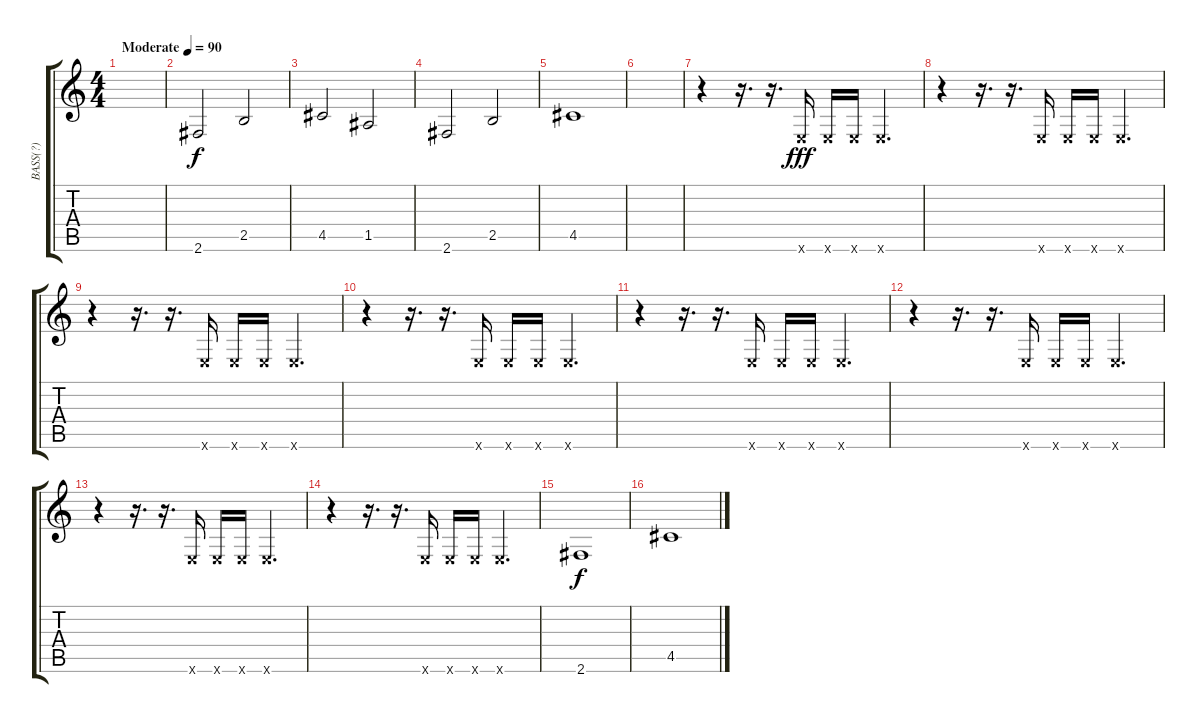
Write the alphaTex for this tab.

\track ("BASS(?)" "BASS(?)") {instrument acousticbass}
\staff {score tabs}
\tuning (E4 B3 G3 D3 A2 E2) {hide}
\ts (4 4)
\tempo (90 "Moderate")
\clef g2
\ks c
|
2.6.2 2.5.2 |
4.5.2 1.5.2 |
2.6.2 2.5.2 |
4.5.1 |
|
r.4 r.16{d} r.16{d} 0.6{x}.16{dy fff} 0.6{x}.16 0.6{x}.16 0.6{x}.4{d} |
r.4 r.16{d} r.16{d} 0.6{x}.16 0.6{x}.16 0.6{x}.16 0.6{x}.4{d} |
r.4 r.16{d} r.16{d} 0.6{x}.16 0.6{x}.16 0.6{x}.16 0.6{x}.4{d} |
r.4 r.16{d} r.16{d} 0.6{x}.16 0.6{x}.16 0.6{x}.16 0.6{x}.4{d} |
r.4 r.16{d} r.16{d} 0.6{x}.16 0.6{x}.16 0.6{x}.16 0.6{x}.4{d} |
r.4 r.16{d} r.16{d} 0.6{x}.16 0.6{x}.16 0.6{x}.16 0.6{x}.4{d} |
r.4 r.16{d} r.16{d} 0.6{x}.16 0.6{x}.16 0.6{x}.16 0.6{x}.4{d} |
r.4 r.16{d} r.16{d} 0.6{x}.16 0.6{x}.16 0.6{x}.16 0.6{x}.4{d} |
2.6.1{dy f} |
4.5.1
